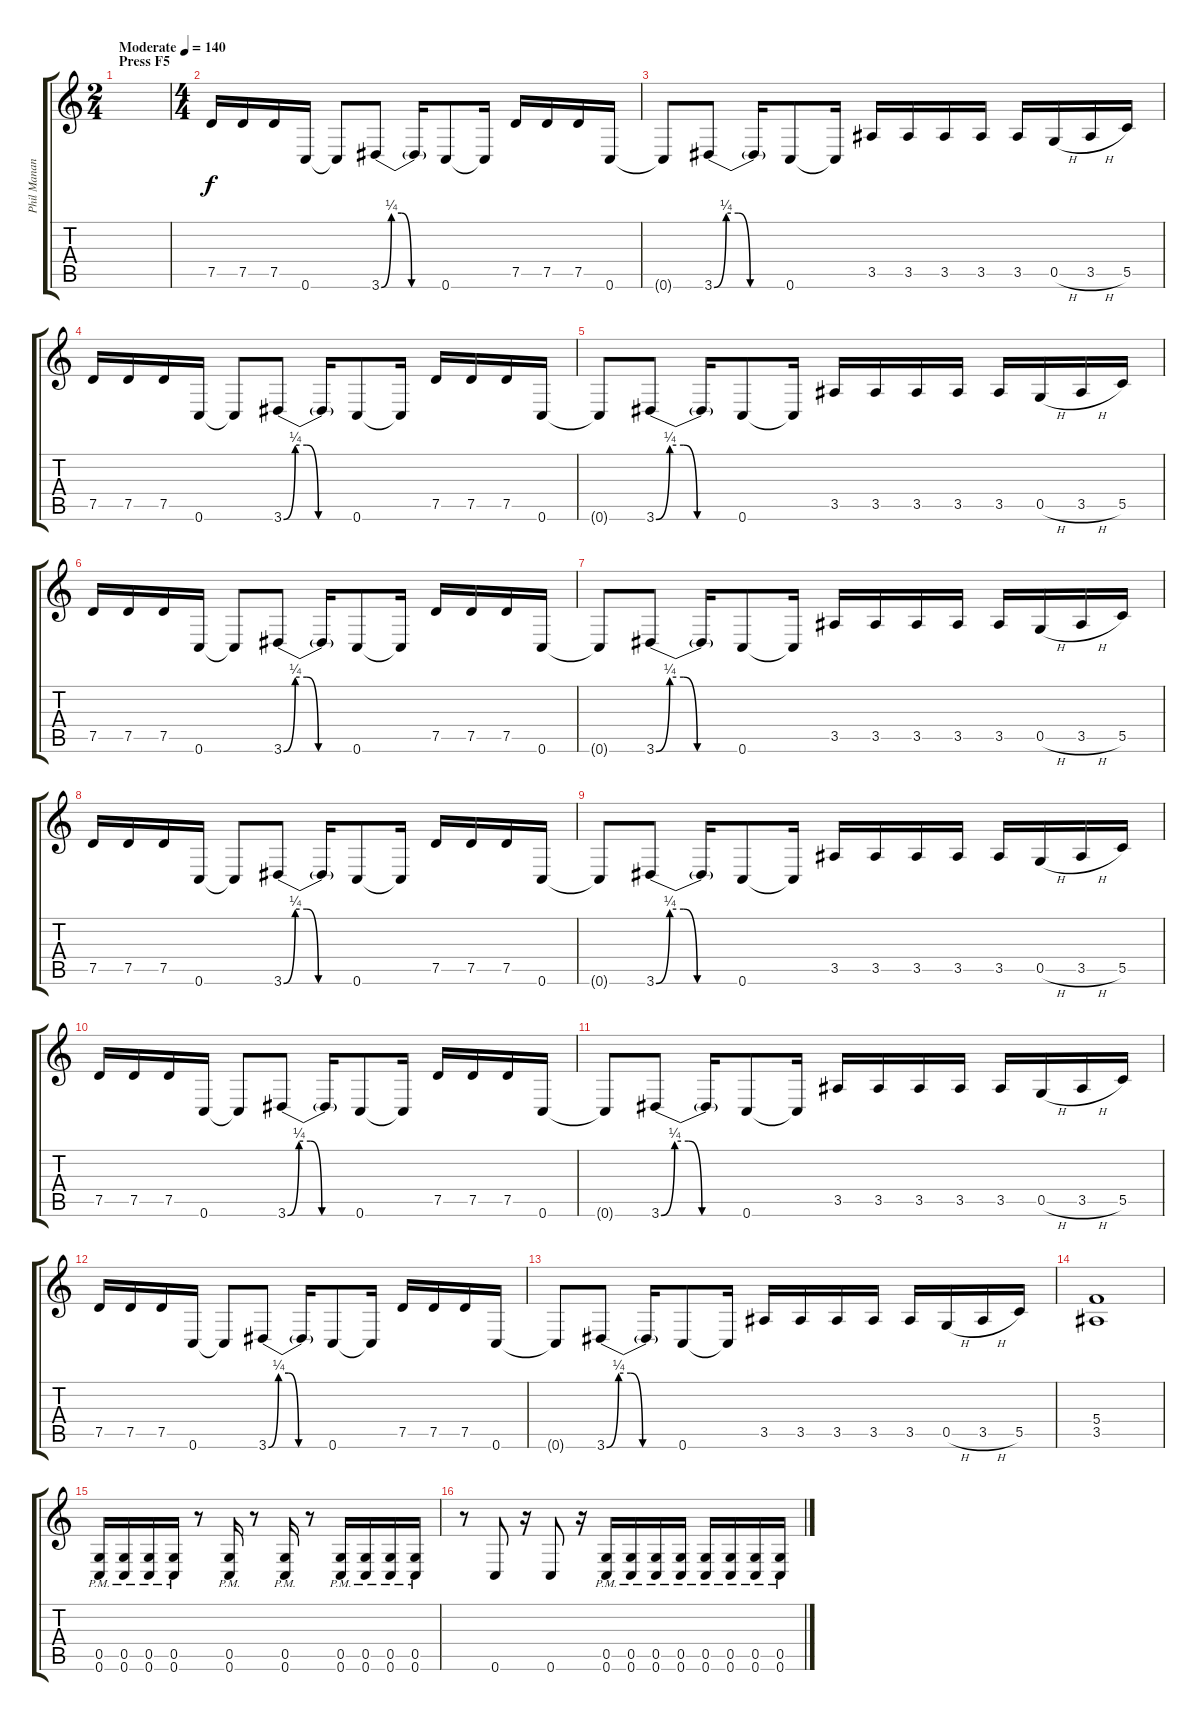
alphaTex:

\track ("Phil Manansala" "Phil Manan") {instrument distortionguitar}
\staff {score tabs}
\tuning (D4 A3 F3 C3 G2 C2) {hide}
\ts (2 4)
\section ("" "Press F5")
\tempo (140 "Moderate")
\clef g2
\ks c
|
\ts (4 4)
7.5.16 7.5.16 7.5.16 0.6.16 0.6{t}.8 3.6{be (custom 0 0 10 1 20 1 30 0 60 0)}.8 3.6{t}.16 0.6.8 0.6{t}.16 7.5.16 7.5.16 7.5.16 0.6.16 |
0.6{t}.8 3.6{be (custom 0 0 10 1 20 1 30 0 60 0)}.8 3.6{t}.16 0.6.8 0.6{t}.16 3.5.16 3.5.16 3.5.16 3.5.16 3.5.16 0.5{h}.16 3.5{h}.16 5.5.16 |
7.5.16 7.5.16 7.5.16 0.6.16 0.6{t}.8 3.6{be (custom 0 0 10 1 20 1 30 0 60 0)}.8 3.6{t}.16 0.6.8 0.6{t}.16 7.5.16 7.5.16 7.5.16 0.6.16 |
0.6{t}.8 3.6{be (custom 0 0 10 1 20 1 30 0 60 0)}.8 3.6{t}.16 0.6.8 0.6{t}.16 3.5.16 3.5.16 3.5.16 3.5.16 3.5.16 0.5{h}.16 3.5{h}.16 5.5.16 |
7.5.16 7.5.16 7.5.16 0.6.16 0.6{t}.8 3.6{be (custom 0 0 10 1 20 1 30 0 60 0)}.8 3.6{t}.16 0.6.8 0.6{t}.16 7.5.16 7.5.16 7.5.16 0.6.16 |
0.6{t}.8 3.6{be (custom 0 0 10 1 20 1 30 0 60 0)}.8 3.6{t}.16 0.6.8 0.6{t}.16 3.5.16 3.5.16 3.5.16 3.5.16 3.5.16 0.5{h}.16 3.5{h}.16 5.5.16 |
7.5.16 7.5.16 7.5.16 0.6.16 0.6{t}.8 3.6{be (custom 0 0 10 1 20 1 30 0 60 0)}.8 3.6{t}.16 0.6.8 0.6{t}.16 7.5.16 7.5.16 7.5.16 0.6.16 |
0.6{t}.8 3.6{be (custom 0 0 10 1 20 1 30 0 60 0)}.8 3.6{t}.16 0.6.8 0.6{t}.16 3.5.16 3.5.16 3.5.16 3.5.16 3.5.16 0.5{h}.16 3.5{h}.16 5.5.16 |
7.5.16 7.5.16 7.5.16 0.6.16 0.6{t}.8 3.6{be (custom 0 0 10 1 20 1 30 0 60 0)}.8 3.6{t}.16 0.6.8 0.6{t}.16 7.5.16 7.5.16 7.5.16 0.6.16 |
0.6{t}.8 3.6{be (custom 0 0 10 1 20 1 30 0 60 0)}.8 3.6{t}.16 0.6.8 0.6{t}.16 3.5.16 3.5.16 3.5.16 3.5.16 3.5.16 0.5{h}.16 3.5{h}.16 5.5.16 |
7.5.16 7.5.16 7.5.16 0.6.16 0.6{t}.8 3.6{be (custom 0 0 10 1 20 1 30 0 60 0)}.8 3.6{t}.16 0.6.8 0.6{t}.16 7.5.16 7.5.16 7.5.16 0.6.16 |
0.6{t}.8 3.6{be (custom 0 0 10 1 20 1 30 0 60 0)}.8 3.6{t}.16 0.6.8 0.6{t}.16 3.5.16 3.5.16 3.5.16 3.5.16 3.5.16 0.5{h}.16 3.5{h}.16 5.5.16 |
(5.4 3.5).1 |
(0.5{pm} 0.6{pm}).16 (0.5{pm} 0.6{pm}).16 (0.5{pm} 0.6{pm}).16 (0.5{pm} 0.6{pm}).16 r.8 (0.5{pm} 0.6{pm}).16 r.8 (0.5{pm} 0.6{pm}).16 r.8 (0.5{pm} 0.6{pm}).16 (0.5{pm} 0.6{pm}).16 (0.5{pm} 0.6{pm}).16 (0.5{pm} 0.6{pm}).16 |
r.8 0.6.8 r.16 0.6.8 r.16 (0.5{pm} 0.6{pm}).16 (0.5{pm} 0.6{pm}).16 (0.5{pm} 0.6{pm}).16 (0.5{pm} 0.6{pm}).16 (0.5{pm} 0.6{pm}).16 (0.5{pm} 0.6{pm}).16 (0.5{pm} 0.6{pm}).16 (0.5{pm} 0.6{pm}).16
